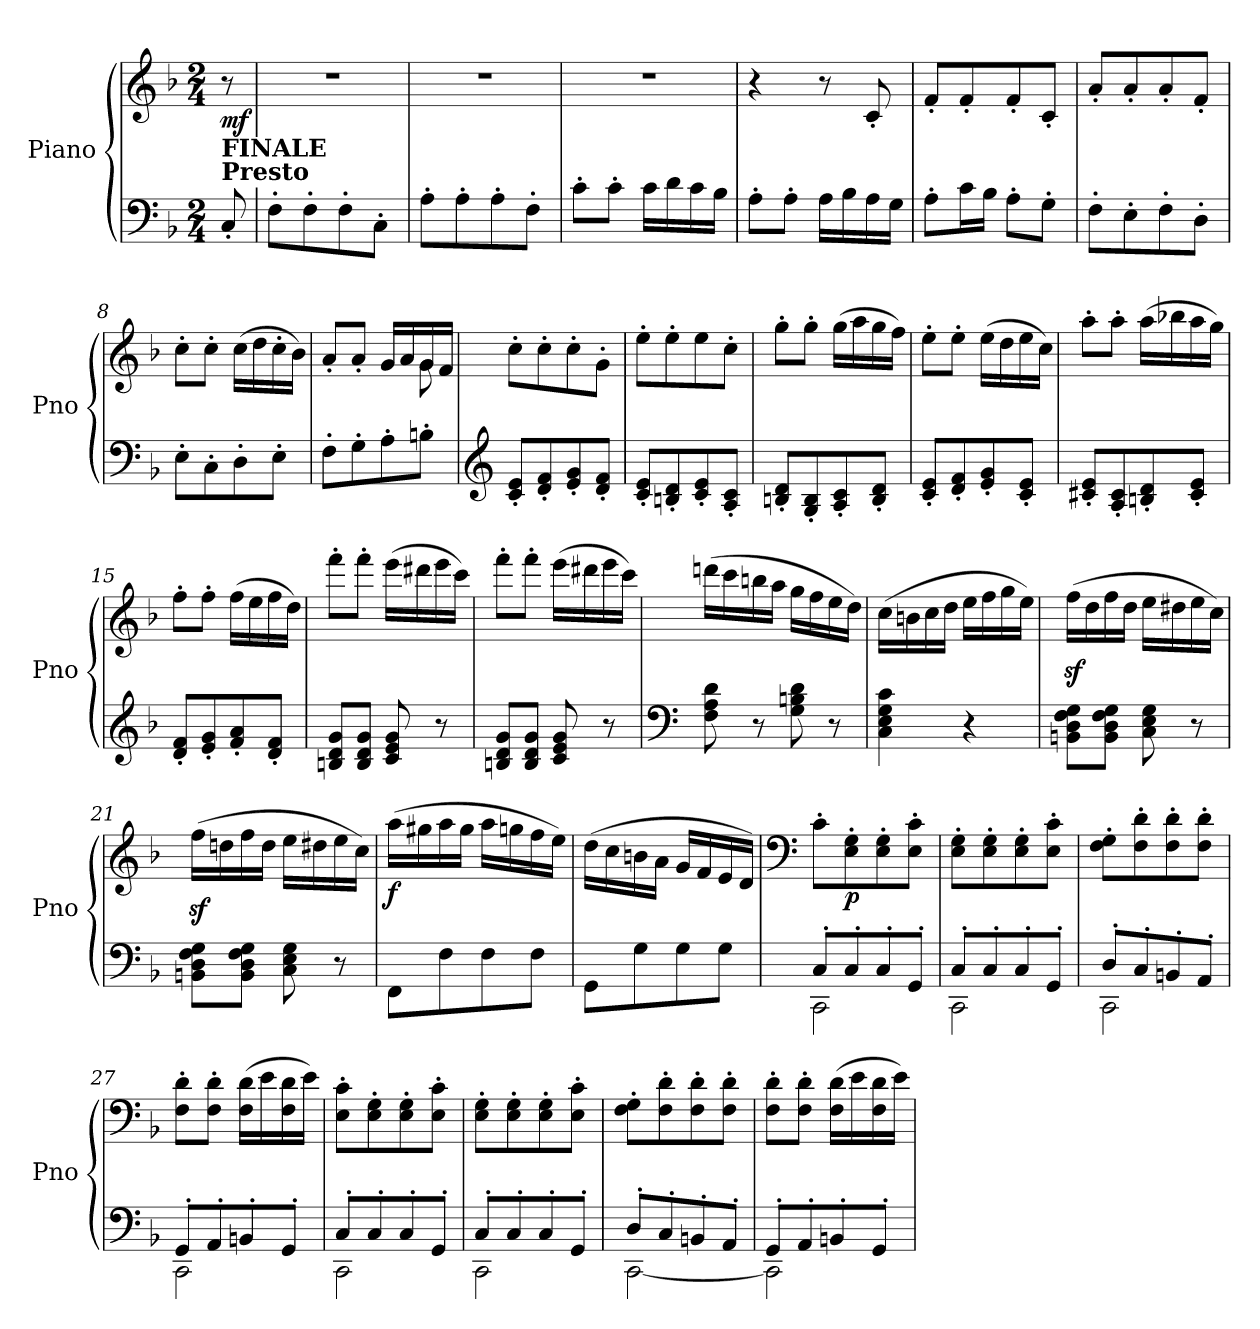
**kern	**kern	**dynam
*part1	*part1	*part1
*staff2	*staff1	*staff1/2
*I"Piano	*	*
*I'Pno	*	*
*clefF4	*clefG2	*
*k[b-]	*k[b-]	*
*F:	*F:	*
*M2/4	*M2/4	*
*MM152	*MM152	*
=1	=1	=1
!	!LO:TX:b:B:t=FINALE\nPresto	!
!	!	!LO:DY:b
8C'/	8r	mf
=2	=2	=2
8F'\L	2r	.
8F'\	.	.
8F'\	.	.
8C'\J	.	.
=3	=3	=3
8A'\L	2r	.
8A'\	.	.
8A'\	.	.
8F'\J	.	.
=4	=4	=4
8c'\L	2r	.
8c'\J	.	.
16c\LL	.	.
16d\	.	.
16c\	.	.
16B-\JJ	.	.
=5	=5	=5
8A'\L	4r	.
8A'\J	.	.
16A\LL	8r	.
16B-\	.	.
16A\	8c'/	.
16G\JJ	.	.
=6	=6	=6
8A'\L	8f'/L	.
16c\L	8f'/	.
16B-\JJ	.	.
8A'\L	8f'/	.
8G'\J	8c'/J	.
=7	=7	=7
8F'\L	8a'/L	.
8E'\	8a'/	.
8F'\	8a'/	.
8D'\J	8f'/J	.
=8	=8	=8
8E'\L	8cc'\L	.
8C'\	8cc'\J	.
8D'\	(>16cc\LL	.
.	16dd\	.
8E'\J	16cc'\	.
.	16b-\JJ)	.
=9	=9	=9
*	*^	*
8F'\L	8a'/L	4ryy	.
8G'\	8a'/J	.	.
8A'\	16g/LL	8ryy	.
.	16a/	.	.
8Bn'\J	16g/	8g\	.
.	16f/JJ	.	.
*	*v	*v	*
!!LO:LB:g=z
=10	=10	=10
*clefG2	*	*
8c/' 8e/'L	8cc'\L	.
8d/' 8f/'	8cc'\	.
8e/' 8g/'	8cc'\	.
8d/' 8f/'J	8g'\J	.
=11	=11	=11
8c/' 8e/'L	8ee'\L	.
8Bn/' 8d/'	8ee'\	.
8c/' 8e/'	8ee\	.
8A/' 8c/'J	8cc'\J	.
=12	=12	=12
8Bn/' 8d/'L	8gg'\L	.
8G/' 8B/'	8gg'\J	.
8A/' 8c/'	(>16gg\LL	.
.	16aa\	.
8B/' 8d/'J	16gg\	.
.	16ff\JJ)	.
=13	=13	=13
8c/' 8e/'L	8ee'\L	.
8d/' 8f/'	8ee'\J	.
8e/' 8g/'	(>16ee\LL	.
.	16dd\	.
8c/' 8e/'J	16ee\	.
.	16cc\JJ)	.
=14	=14	=14
8c#X/' 8e/'L	8aa'\L	.
8A/' 8c#/'	8aa'\J	.
8Bn/' 8d/'	(>16aa\LL	.
.	16bb-X\	.
8c#/' 8e/'J	16aa\	.
.	16gg\JJ)	.
=15	=15	=15
8d/' 8f/'L	8ff'\L	.
8e/' 8g/'	8ff'\J	.
8f/' 8a/'	(>16ff\LL	.
.	16ee\	.
8d/' 8f/'J	16ff\	.
.	16dd\JJ)	.
!!LO:LB:g=z
=16	=16	=16
8Bn/ 8d/ 8g/L	8fff'\L	.
8B/ 8d/ 8g/J	8fff'\J	.
8c/ 8e/ 8g/	(>16eee\LL	.
.	16ddd#X\	.
8r	16eee\	.
.	16ccc\JJ)	.
=17	=17	=17
8Bn/ 8d/ 8g/L	8fff'\L	.
8B/ 8d/ 8g/J	8fff'\J	.
8c/ 8e/ 8g/	(>16eee\LL	.
.	16ddd#X\	.
8r	16eee\	.
.	16ccc\JJ)	.
=18	=18	=18
*clefF4	*	*
8F\ 8A\ 8d\	(>16dddn\LL	.
.	16ccc\	.
8r	16bbn\	.
.	16aa\JJ	.
8G\ 8Bn\ 8d\	16gg\LL	.
.	16ff\	.
8r	16ee\	.
.	16dd\JJ)	.
=19	=19	=19
4C\ 4E\ 4G\ 4c\	(>16cc\LL	.
.	16bn\	.
.	16cc\	.
.	16dd\JJ	.
4r	16ee\LL	.
.	16ff\	.
.	16gg\	.
.	16ee\JJ)	.
=20	=20	=20
8BBn\ 8D\ 8F\ 8G\L	(>16ffz<\LL	.
.	16dd\	.
8BB\ 8D\ 8F\ 8G\J	16ff\	.
.	16dd\JJ	.
8C\ 8E\ 8G\	16ee\LL	.
.	16dd#X\	.
8r	16ee\	.
.	16cc\JJ)	.
!!LO:LB:g=z
=21	=21	=21
8BBn\ 8D\ 8F\ 8G\L	(>16ffz<\LL	.
.	16ddn\	.
8BB\ 8D\ 8F\ 8G\J	16ff\	.
.	16dd\JJ	.
8C\ 8E\ 8G\	16ee\LL	.
.	16dd#X\	.
8r	16ee\	.
.	16cc\JJ)	.
=22	=22	=22
!	!	!LO:DY:b
8FF\L	(>16aa\LL	f
.	16gg#X\	.
8F\	16aa\	.
.	16gg#\JJ	.
8F\	16aa\LL	.
.	16ggn\	.
8F\J	16ff\	.
.	16ee\JJ)	.
=23	=23	=23
8GG\L	(>16dd\LL	.
.	16cc\	.
8G\	16bn\	.
.	16a\JJ	.
8G\	16g/LL	.
.	16f/	.
8G\J	16e/	.
.	16d/JJ)	.
=24	=24	=24
*	*clefF4	*
*^	*	*
8C'/L	2CC\	8c'\L	.
!	!	!	!LO:DY:b
8C'/	.	8E\' 8G\'	p
8C'/	.	8E\' 8G\'	.
8GG'/J	.	8E\' 8c\'J	.
=25	=25	=25	=25
8C'/L	2CC\	8E\' 8G\'L	.
8C'/	.	8E\' 8G\'	.
8C'/	.	8E\' 8G\'	.
8GG'/J	.	8E\' 8c\'J	.
=26	=26	=26	=26
8D'/L	2CC\	8F\' 8G\'L	.
8C'/	.	8F\' 8d\'	.
8BBn'/	.	8F\' 8d\'	.
8AA'/J	.	8F\' 8d\'J	.
!!LO:LB:g=z
=27	=27	=27	=27
8GG'/L	2CC\	8F\' 8d\'L	.
8AA'/	.	8F\' 8d\'J	.
8BBn'/	.	(>16F\ 16d\LL	.
.	.	16e\	.
8GG'/J	.	16F\ 16d\	.
.	.	16e\JJ)	.
=28	=28	=28	=28
8C'/L	2CC\	8E\' 8c\'L	.
8C'/	.	8E\' 8G\'	.
8C'/	.	8E\' 8G\'	.
8GG'/J	.	8E\' 8c\'J	.
=29	=29	=29	=29
8C'/L	2CC\	8E\' 8G\'L	.
8C'/	.	8E\' 8G\'	.
8C'/	.	8E\' 8G\'	.
8GG'/J	.	8E\' 8c\'J	.
=30	=30	=30	=30
8D'/L	[2CC\	8F\' 8G\'L	.
8C'/	.	8F\' 8d\'	.
8BBn'/	.	8F\' 8d\'	.
8AA'/J	.	8F\' 8d\'J	.
=31	=31	=31	=31
8GG'/L	2CC\]	8F\' 8d\'L	.
8AA'/	.	8F\' 8d\'J	.
8BBn'/	.	(>16F\ 16d\LL	.
.	.	16e\	.
8GG'/J	.	16F\ 16d\	.
.	.	16e\JJ)	.
*v	*v	*	*
=	=	=
*-	*-	*-
